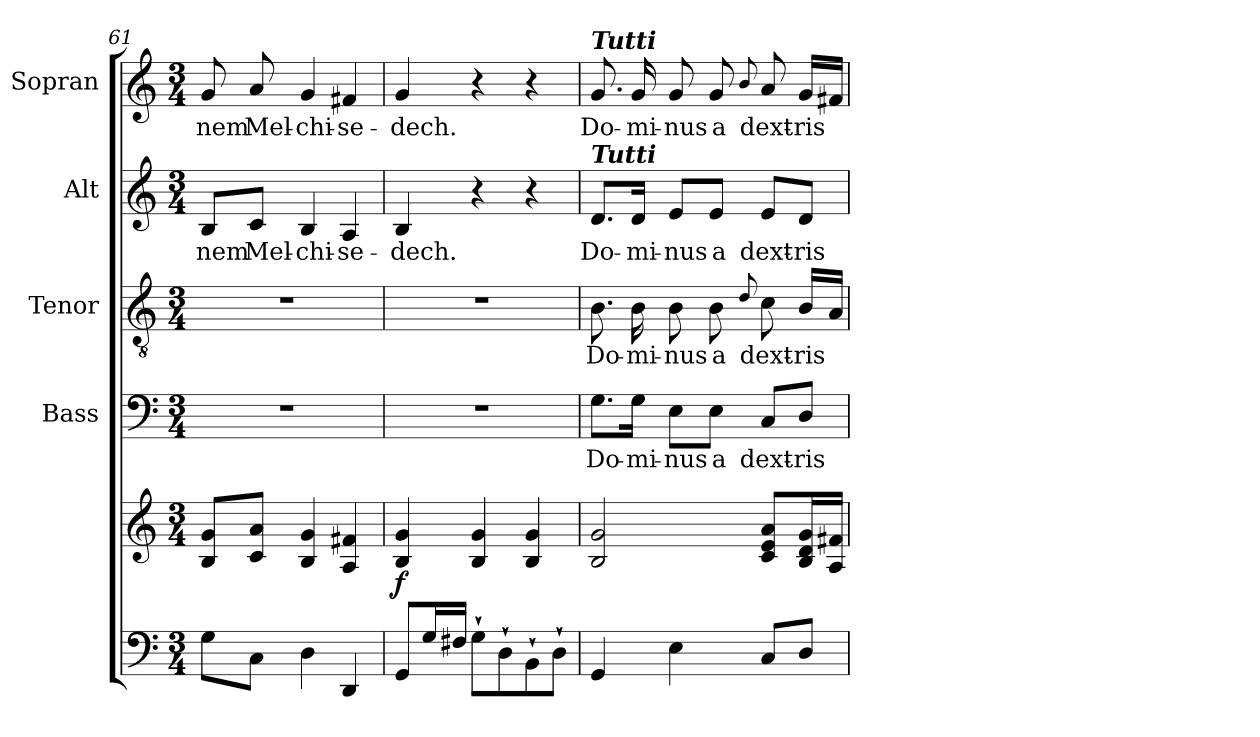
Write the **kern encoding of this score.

**kern	**kern	**dynam	**kern	**text	**kern	**text	**kern	**text	**kern	**text
*part5	*part5	*part5	*part4	*part4	*part3	*part3	*part2	*part2	*part1	*part1
*staff6	*staff5	*staff5/6	*staff4	*staff4	*staff3	*staff3	*staff2	*staff2	*staff1	*staff1
*	*	*	*I"Bass	*	*I"Tenor	*	*I"Alt	*	*I"Sopran	*
*	*	*	*I'B.	*	*I'T.	*	*I'A.	*	*I'S.	*
*clefF4	*clefG2	*	*clefF4	*	*clefGv2	*	*clefG2	*	*clefG2	*
*k[]	*k[]	*	*k[]	*	*k[]	*	*k[]	*	*k[]	*
*C:	*C:	*	*C:	*	*C:	*	*C:	*	*C:	*
*M3/4	*M3/4	*	*M3/4	*	*M3/4	*	*M3/4	*	*M3/4	*
=61	=61	=61	=61	=61	=61	=61	=61	=61	=61	=61
!	!	!	!	!	!	!	!	!LO:LY:b	!	!LO:LY:b
8G\L	8B/ 8g/L	.	2.r	.	2.r	.	8B/L	-nem	8g/	-nem
!	!	!	!	!	!	!	!	!LO:LY:b	!	!LO:LY:b
8C\J	8c/ 8a/J	.	.	.	.	.	8c/J	Mel-	8a/	Mel-
!	!	!	!	!	!	!	!	!LO:LY:b	!	!LO:LY:b
4D\	4B/ 4g/	.	.	.	.	.	4B/	-chi-	4g/	-chi-
!	!	!	!	!	!	!	!	!LO:LY:b	!	!LO:LY:b
4DD/	4A/ 4f#X/	.	.	.	.	.	4A/	-se-	4f#X/	-se-
!!LO:PB:g=z
=62	=62	=62	=62	=62	=62	=62	=62	=62	=62	=62
!	!	!LO:DY:b	!	!	!	!	!	!LO:LY:b	!	!LO:LY:b
8GG/L	4B/ 4g/	f	2.r	.	2.r	.	4B/	-dech.	4g/	-dech.
16G/L	.	.	.	.	.	.	.	.	.	.
16F#X/JJ	.	.	.	.	.	.	.	.	.	.
8G`>\L	4B/ 4g/	.	.	.	.	.	4r	.	4r	.
8D`>\	.	.	.	.	.	.	.	.	.	.
8BB`>\	4B/ 4g/	.	.	.	.	.	4r	.	4r	.
8D`>\J	.	.	.	.	.	.	.	.	.	.
=63	=63	=63	=63	=63	=63	=63	=63	=63	=63	=63
!	!	!	!	!	!	!	!	!	!LO:TX:a:Bi:t=Tutti	!
!	!	!	!	!	!	!	!LO:TX:a:Bi:t=Tutti	!	!	!
!	!	!	!	!LO:LY:b	!	!LO:LY:b	!	!LO:LY:b	!	!LO:LY:b
4GG/	2B/ 2g/	.	8.G\L	Do-	8.B\	Do-	8.d/L	Do-	8.g/	Do-
!	!	!	!	!LO:LY:b	!	!LO:LY:b	!	!LO:LY:b	!	!LO:LY:b
.	.	.	16G\Jk	-mi-	16B\	-mi-	16d/Jk	-mi-	16g/	-mi-
!	!	!	!	!LO:LY:b	!	!LO:LY:b	!	!LO:LY:b	!	!LO:LY:b
4E\	.	.	8E\L	-nus	8B\	-nus	8e/L	-nus	8g/	-nus
!	!	!	!	!LO:LY:b	!	!LO:LY:b	!	!LO:LY:b	!	!LO:LY:b
.	.	.	8E\J	a	8B\	a	8e/J	a	8g/	a
.	.	.	.	.	8qqd/	.	.	.	8qqb/	.
!	!	!	!	!LO:LY:b	!	!LO:LY:b	!	!LO:LY:b	!	!LO:LY:b
8C/L	8c/ 8e/ 8a/L	.	8C/L	dext-	8c\	dext-	8e/L	dext-	8a/	dext-
!	!	!	!	!LO:LY:b	!	!LO:LY:b	!	!LO:LY:b	!	!LO:LY:b
8D/J	16B/ 16d/ 16g/L	.	8D/J	-ris	16B/LL	-ris	8d/J	-ris	16g/LL	-ris
.	16A/ 16f#X/JJ	.	.	.	16A/JJ	.	.	.	16f#X/JJ	.
=	=	=	=	=	=	=	=	=	=	=
*-	*-	*-	*-	*-	*-	*-	*-	*-	*-	*-
